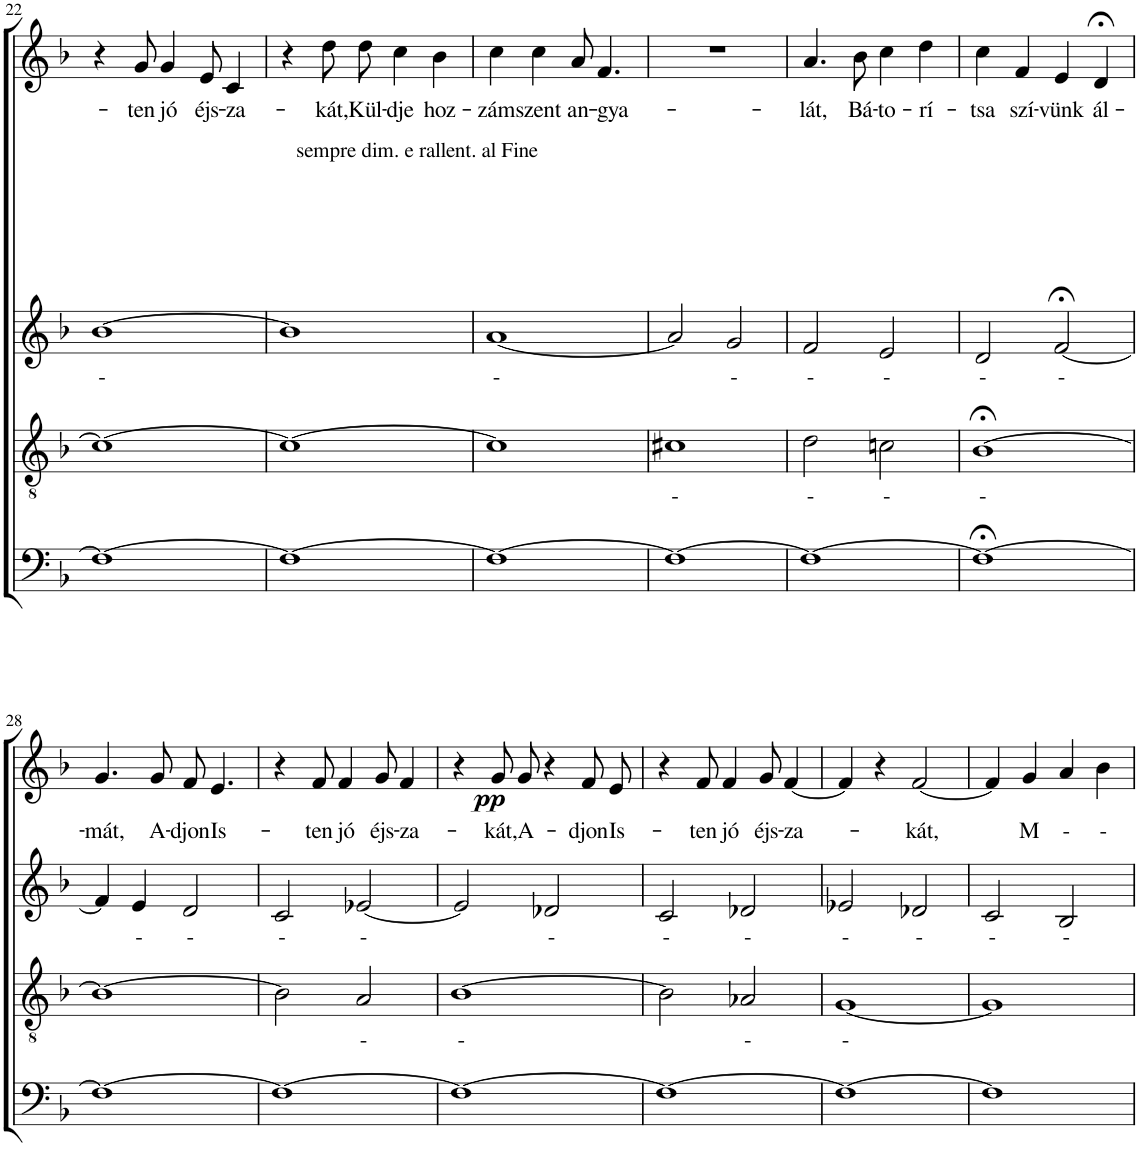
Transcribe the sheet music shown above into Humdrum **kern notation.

**kern	**kern	**text	**kern	**text	**kern	**text	**dynam
*part4	*part3	*part3	*part2	*part2	*part1	*part1	*part1
*staff4	*staff3	*staff3	*staff2	*staff2	*staff1	*staff1	*staff1
*I"Bassi	*I"Tenori	*	*I"Contralti	*	*I"Soprani	*	*
!!LO:PB:g=z
*clefF4	*clefGv2	*	*clefG2	*	*clefG2	*	*
*k[b-]	*k[b-]	*	*k[b-]	*	*k[b-]	*	*
*F:	*F:	*	*F:	*	*F:	*	*
*M4/4	*M4/4	*	*M4/4	*	*M4/4	*	*
=22	=22	=22	=22	=22	=22	=22	=22
!	!	!	!	!LO:LY:b	!	!	!
1F_	1c_	.	[1b-	-	4r	.	.
!	!	!	!	!	!	!LO:LY:b	!
.	.	.	.	.	8g/	-ten	.
!	!	!	!	!	!	!LO:LY:b	!
.	.	.	.	.	4g/	jó	.
!	!	!	!	!	!	!LO:LY:b	!
.	.	.	.	.	8e/	éjs-	.
!	!	!	!	!	!	!LO:LY:b	!
.	.	.	.	.	4c/	-za-	.
=23	=23	=23	=23	=23	=23	=23	=23
!	!	!	!LO:TX:a:t=sempre dim. e rallent. al Fine	!	!	!	!
1F_	1c_	.	1b-]	.	4r	.	.
!	!	!	!	!	!	!LO:LY:b	!
.	.	.	.	.	8dd\L	-kát,	.
!	!	!	!	!	!	!LO:LY:b	!
.	.	.	.	.	8dd\J	Kül-	.
!	!	!	!	!	!	!LO:LY:b	!
.	.	.	.	.	4cc\	-dje	.
!	!	!	!	!	!	!LO:LY:b	!
.	.	.	.	.	4b-\	hoz-	.
=24	=24	=24	=24	=24	=24	=24	=24
!	!	!	!	!LO:LY:b	!	!LO:LY:b	!
1F_	1c]	.	[1a	-	4cc\	-zám	.
!	!	!	!	!	!	!LO:LY:b	!
.	.	.	.	.	4cc\	szent	.
!	!	!	!	!	!	!LO:LY:b	!
.	.	.	.	.	8a/	an-	.
!	!	!	!	!	!	!LO:LY:b	!
.	.	.	.	.	4.f/	-gya-	.
=25	=25	=25	=25	=25	=25	=25	=25
!	!	!LO:LY:b	!	!	!	!	!
1F_	1c#X	-	2a/]	.	1r	.	.
!	!	!	!	!LO:LY:b	!	!	!
.	.	.	2g/	-	.	.	.
=26	=26	=26	=26	=26	=26	=26	=26
!	!	!LO:LY:b	!	!LO:LY:b	!	!LO:LY:b	!
1F_	2d\	-	2f/	-	4.a/	-lát,	.
!	!	!	!	!	!	!LO:LY:b	!
.	.	.	.	.	8b-\	Bá-	.
!	!	!LO:LY:b	!	!LO:LY:b	!	!LO:LY:b	!
.	2cn\	-	2e/	-	4cc\	-to-	.
!	!	!	!	!	!	!LO:LY:b	!
.	.	.	.	.	4dd\	-rí-	.
=27	=27	=27	=27	=27	=27	=27	=27
!	!	!LO:LY:b	!	!LO:LY:b	!	!LO:LY:b	!
1F;<_	[1B-;<	-	2d/	-	4cc\	-tsa	.
!	!	!	!	!	!	!LO:LY:b	!
.	.	.	.	.	4f/	szí-	.
!	!	!	!	!LO:LY:b	!	!LO:LY:b	!
.	.	.	[2f;</	-	4e/	-vünk	.
!	!	!	!	!	!	!LO:LY:b	!
.	.	.	.	.	4d;</	ál-	.
!!LO:LB:g=z
=28	=28	=28	=28	=28	=28	=28	=28
!	!	!	!	!	!	!LO:LY:b	!
1F_	1B-_	.	4f/]	.	4.g/	-mát,	.
!	!	!	!	!LO:LY:b	!	!	!
.	.	.	4e/	-	.	.	.
!	!	!	!	!	!	!LO:LY:b	!
.	.	.	.	.	8g/	A-	.
!	!	!	!	!LO:LY:b	!	!LO:LY:b	!
.	.	.	2d/	-	8f/	-djon	.
!	!	!	!	!	!	!LO:LY:b	!
.	.	.	.	.	4.e/	Is-	.
=29	=29	=29	=29	=29	=29	=29	=29
!	!	!	!	!LO:LY:b	!	!	!
1F_	2B-\]	.	2c/	-	4r	.	.
!	!	!	!	!	!	!LO:LY:b	!
.	.	.	.	.	8f/	-ten	.
!	!	!	!	!	!	!LO:LY:b	!
.	.	.	.	.	4f/	jó	.
!	!	!LO:LY:b	!	!LO:LY:b	!	!	!
.	2A/	-	[2e-X/	-	.	.	.
!	!	!	!	!	!	!LO:LY:b	!
.	.	.	.	.	8g/	éjs-	.
!	!	!	!	!	!	!LO:LY:b	!
.	.	.	.	.	4f/	-za-	.
=30	=30	=30	=30	=30	=30	=30	=30
!	!	!LO:LY:b	!	!	!	!	!
1F_	[1B-	-	2e-/]	.	4r	.	.
!	!	!	!	!	!	!LO:LY:b	!LO:DY:b
.	.	.	.	.	8g/L	-kát,	pp
!	!	!	!	!	!	!LO:LY:b	!
.	.	.	.	.	8g/J	A-	.
!	!	!	!	!LO:LY:b	!	!	!
.	.	.	2d-X/	-	4r	.	.
!	!	!	!	!	!	!LO:LY:b	!
.	.	.	.	.	8f/L	-djon	.
!	!	!	!	!	!	!LO:LY:b	!
.	.	.	.	.	8e/J	Is-	.
=31	=31	=31	=31	=31	=31	=31	=31
!	!	!	!	!LO:LY:b	!	!	!
1F_	2B-\]	.	2c/	-	4r	.	.
!	!	!	!	!	!	!LO:LY:b	!
.	.	.	.	.	8f/	-ten	.
!	!	!	!	!	!	!LO:LY:b	!
.	.	.	.	.	4f/	jó	.
!	!	!LO:LY:b	!	!LO:LY:b	!	!	!
.	2A-X/	-	2d-X/	-	.	.	.
!	!	!	!	!	!	!LO:LY:b	!
.	.	.	.	.	8g/	éjs-	.
!	!	!	!	!	!	!LO:LY:b	!
.	.	.	.	.	[4f/	-za-	.
=32	=32	=32	=32	=32	=32	=32	=32
!	!	!LO:LY:b	!	!LO:LY:b	!	!	!
1F_	[1G	-	2e-X/	-	4f/]	.	.
.	.	.	.	.	4r	.	.
!	!	!	!	!LO:LY:b	!	!LO:LY:b	!
.	.	.	2d-X/	-	[2f/	-kát,	.
=33	=33	=33	=33	=33	=33	=33	=33
!	!	!	!	!LO:LY:b	!	!	!
1F]	1G]	.	2c/	-	4f/]	.	.
!	!	!	!	!	!	!LO:LY:b	!
.	.	.	.	.	4g/	M	.
!	!	!	!	!LO:LY:b	!	!LO:LY:b	!
.	.	.	2B-/	-	4a/	-	.
!	!	!	!	!	!	!LO:LY:b	!
.	.	.	.	.	4b-\	-	.
=	=	=	=	=	=	=	=
*-	*-	*-	*-	*-	*-	*-	*-
